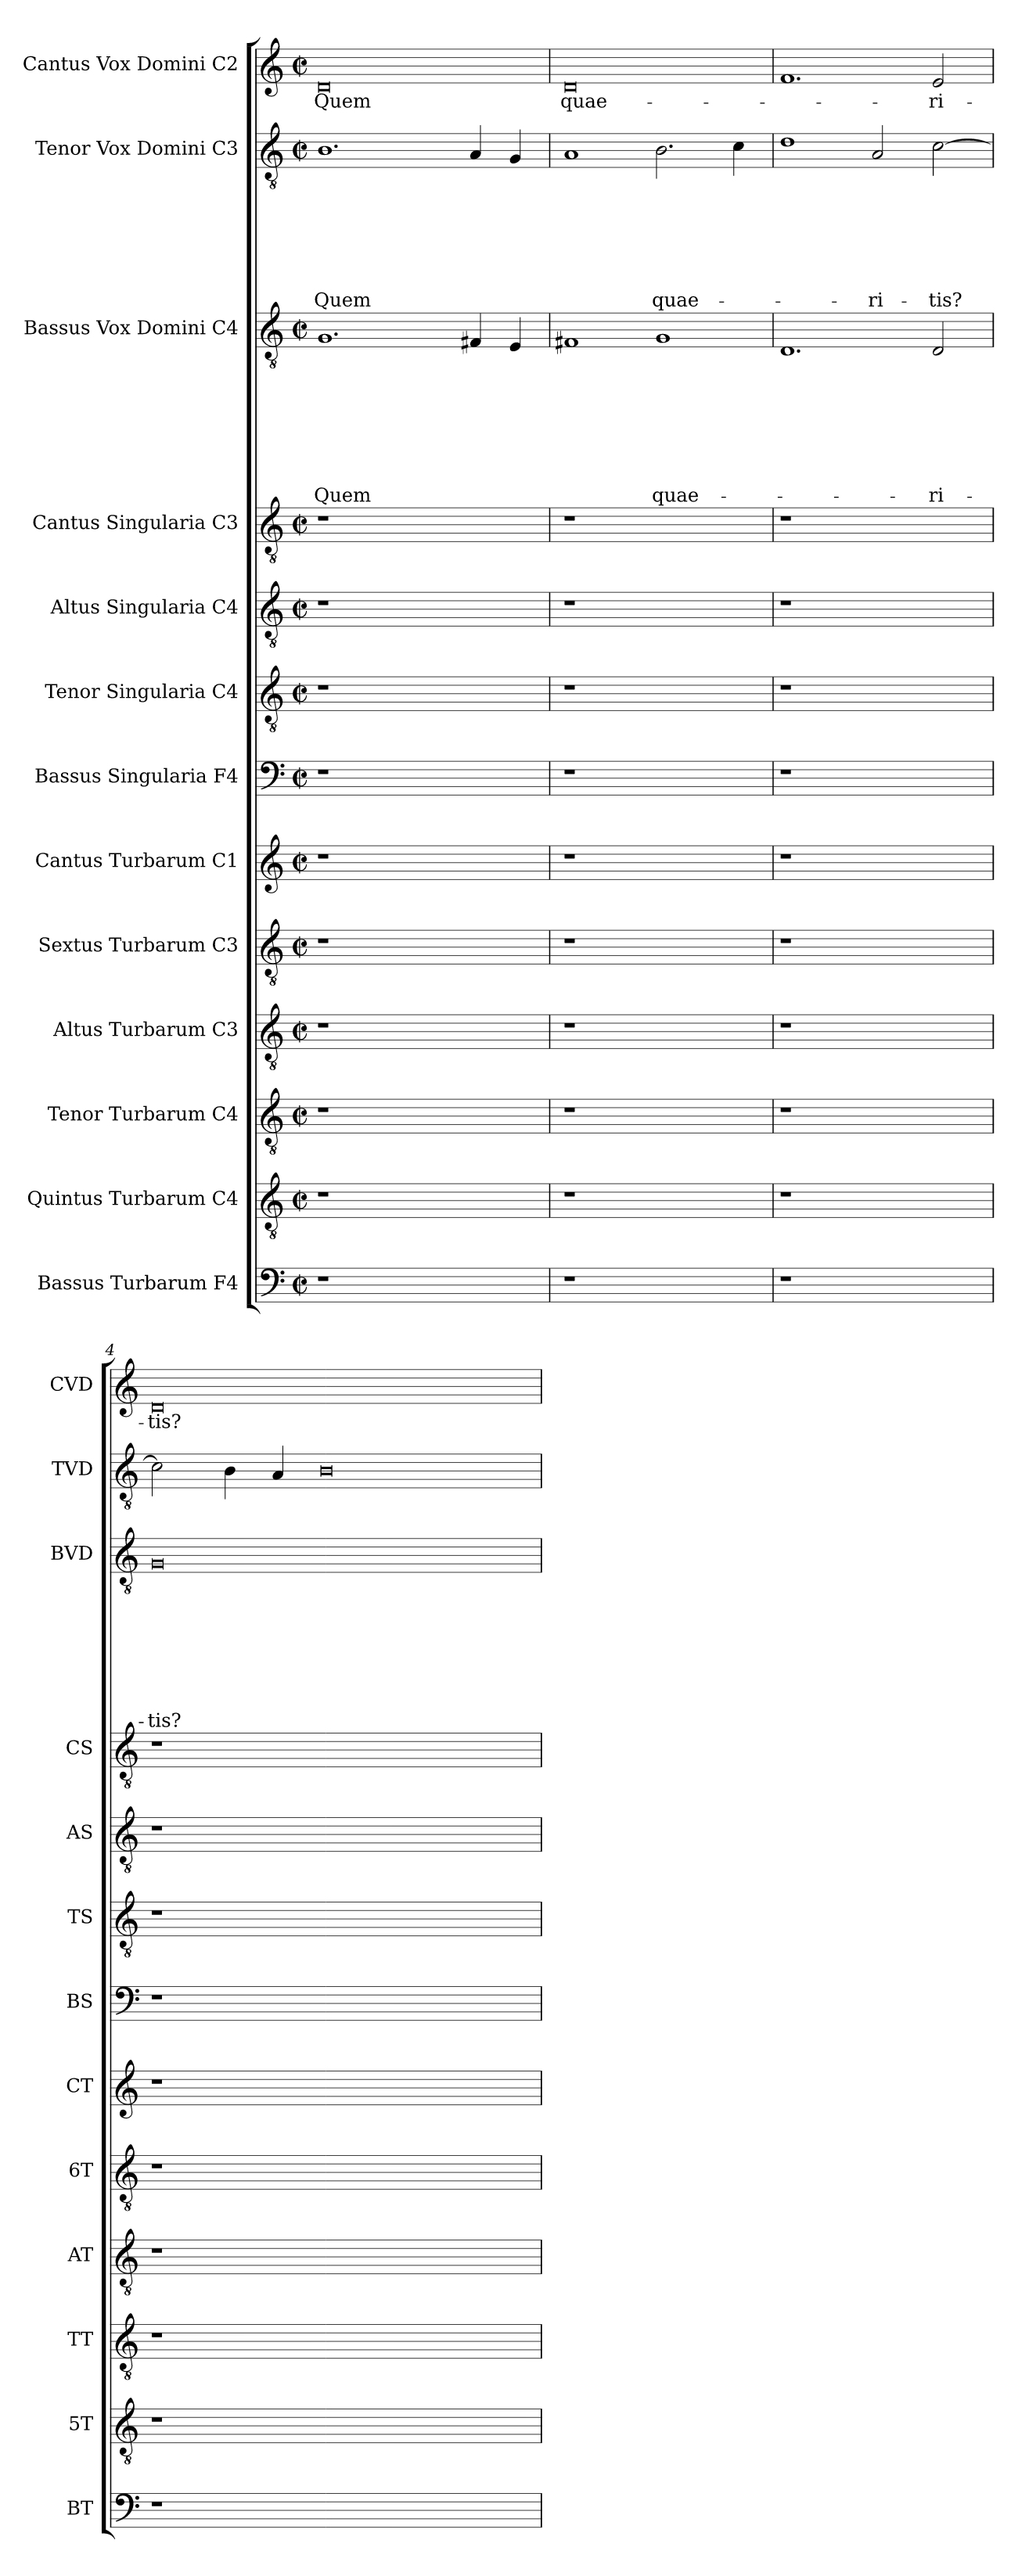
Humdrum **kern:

**kern	**kern	**kern	**kern	**kern	**kern	**kern	**kern	**kern	**kern	**kern	**text	**text	**text	**text	**text	**text	**text	**text	**kern	**text	**text	**text	**text	**text	**text	**text	**kern	**text
*part13	*part12	*part11	*part10	*part9	*part8	*part7	*part6	*part5	*part4	*part3	*part3	*part3	*part3	*part3	*part3	*part3	*part3	*part3	*part2	*part2	*part2	*part2	*part2	*part2	*part2	*part2	*part1	*part1
*staff13	*staff12	*staff11	*staff10	*staff9	*staff8	*staff7	*staff6	*staff5	*staff4	*staff3	*staff3	*staff3	*staff3	*staff3	*staff3	*staff3	*staff3	*staff3	*staff2	*staff2	*staff2	*staff2	*staff2	*staff2	*staff2	*staff2	*staff1	*staff1
*I"Bassus Turbarum F4	*I"Quintus  Turbarum C4	*I"Tenor Turbarum C4	*I"Altus Turbarum C3	*I"Sextus Turbarum C3	*I"Cantus  Turbarum C1	*I"Bassus Singularia F4	*I"Tenor  Singularia C4	*I"Altus Singularia C4	*I"Cantus  Singularia C3	*I"Bassus Vox Domini C4	*	*	*	*	*	*	*	*	*I"Tenor Vox Domini C3	*	*	*	*	*	*	*	*I"Cantus  Vox Domini C2	*
*I'BT	*I'5T	*I'TT	*I'AT	*I'6T	*I'CT	*I'BS	*I'TS	*I'AS	*I'CS	*I'BVD	*	*	*	*	*	*	*	*	*I'TVD	*	*	*	*	*	*	*	*I'CVD	*
*clefF4	*clefGv2	*clefGv2	*clefGv2	*clefGv2	*clefG2	*clefF4	*clefGv2	*clefGv2	*clefGv2	*clefGv2	*	*	*	*	*	*	*	*	*clefGv2	*	*	*	*	*	*	*	*clefG2	*
*k[]	*k[]	*k[]	*k[]	*k[]	*k[]	*k[]	*k[]	*k[]	*k[]	*k[]	*	*	*	*	*	*	*	*	*k[]	*	*	*	*	*	*	*	*k[]	*
*C:	*C:	*C:	*C:	*C:	*C:	*C:	*C:	*C:	*C:	*C:	*	*	*	*	*	*	*	*	*C:	*	*	*	*	*	*	*	*C:	*
*M2/2	*M2/2	*M2/2	*M2/2	*M2/2	*M2/2	*M2/2	*M2/2	*M2/2	*M2/2	*M2/2	*	*	*	*	*	*	*	*	*M2/2	*	*	*	*	*	*	*	*M2/2	*
*met(c|)	*met(c|)	*met(c|)	*met(c|)	*met(c|)	*met(c|)	*met(c|)	*met(c|)	*met(c|)	*met(c|)	*met(c|)	*	*	*	*	*	*	*	*	*met(c|)	*	*	*	*	*	*	*	*met(c|)	*
=1	=1	=1	=1	=1	=1	=1	=1	=1	=1	=1	=1	=1	=1	=1	=1	=1	=1	=1	=1	=1	=1	=1	=1	=1	=1	=1	=1	=1
1r	1r	1r	1r	1r	1r	1r	1r	1r	1r	1.G	.	.	.	.	.	.	.	Quem	1.B	.	.	.	.	.	.	Quem	0d	Quem
1ryy	1ryy	1ryy	1ryy	1ryy	1ryy	1ryy	1ryy	1ryy	1ryy	.	.	.	.	.	.	.	.	.	.	.	.	.	.	.	.	.	.	.
.	.	.	.	.	.	.	.	.	.	4F#/	.	.	.	.	.	.	.	.	4A/	.	.	.	.	.	.	.	.	.
.	.	.	.	.	.	.	.	.	.	4E/	.	.	.	.	.	.	.	.	4G/	.	.	.	.	.	.	.	.	.
=2	=2	=2	=2	=2	=2	=2	=2	=2	=2	=2	=2	=2	=2	=2	=2	=2	=2	=2	=2	=2	=2	=2	=2	=2	=2	=2	=2	=2
1r	1r	1r	1r	1r	1r	1r	1r	1r	1r	1F#X	.	.	.	.	.	.	.	.	1A	.	.	.	.	.	.	.	0d	quae-
1ryy	1ryy	1ryy	1ryy	1ryy	1ryy	1ryy	1ryy	1ryy	1ryy	1G	.	.	.	.	.	.	.	quae-	2.B\	.	.	.	.	.	.	quae-	.	.
.	.	.	.	.	.	.	.	.	.	.	.	.	.	.	.	.	.	.	4c\	.	.	.	.	.	.	.	.	.
=3	=3	=3	=3	=3	=3	=3	=3	=3	=3	=3	=3	=3	=3	=3	=3	=3	=3	=3	=3	=3	=3	=3	=3	=3	=3	=3	=3	=3
1r	1r	1r	1r	1r	1r	1r	1r	1r	1r	1.D	.	.	.	.	.	.	.	.	1d	.	.	.	.	.	.	.	1.f	.
1ryy	1ryy	1ryy	1ryy	1ryy	1ryy	1ryy	1ryy	1ryy	1ryy	.	.	.	.	.	.	.	.	.	2A/	.	.	.	.	.	.	-ri-	.	.
.	.	.	.	.	.	.	.	.	.	2D/	.	.	.	.	.	.	.	-ri-	[2c\	.	.	.	.	.	.	-tis?	2e/	-ri-
=4	=4	=4	=4	=4	=4	=4	=4	=4	=4	=4	=4	=4	=4	=4	=4	=4	=4	=4	=4	=4	=4	=4	=4	=4	=4	=4	=4	=4
1r	1r	1r	1r	1r	1r	1r	1r	1r	1r	0G	.	.	.	.	.	.	.	-tis?	2c\]	.	.	.	.	.	.	.	0d	-tis?
.	.	.	.	.	.	.	.	.	.	.	.	.	.	.	.	.	.	.	4B\	.	.	.	.	.	.	.	.	.
.	.	.	.	.	.	.	.	.	.	.	.	.	.	.	.	.	.	.	4A/	.	.	.	.	.	.	.	.	.
0ryy	0ryy	0ryy	0ryy	0ryy	0ryy	0ryy	0ryy	0ryy	0ryy	.	.	.	.	.	.	.	.	.	0B	.	.	.	.	.	.	.	.	.
.	.	.	.	.	.	.	.	.	.	1ryy	.	.	.	.	.	.	.	.	.	.	.	.	.	.	.	.	1ryy	.
=!	=!	=!	=!	=!	=!	=!	=!	=!	=!	=!	=!	=!	=!	=!	=!	=!	=!	=!	=!	=!	=!	=!	=!	=!	=!	=!	=!	=!
*-	*-	*-	*-	*-	*-	*-	*-	*-	*-	*-	*-	*-	*-	*-	*-	*-	*-	*-	*-	*-	*-	*-	*-	*-	*-	*-	*-	*-
